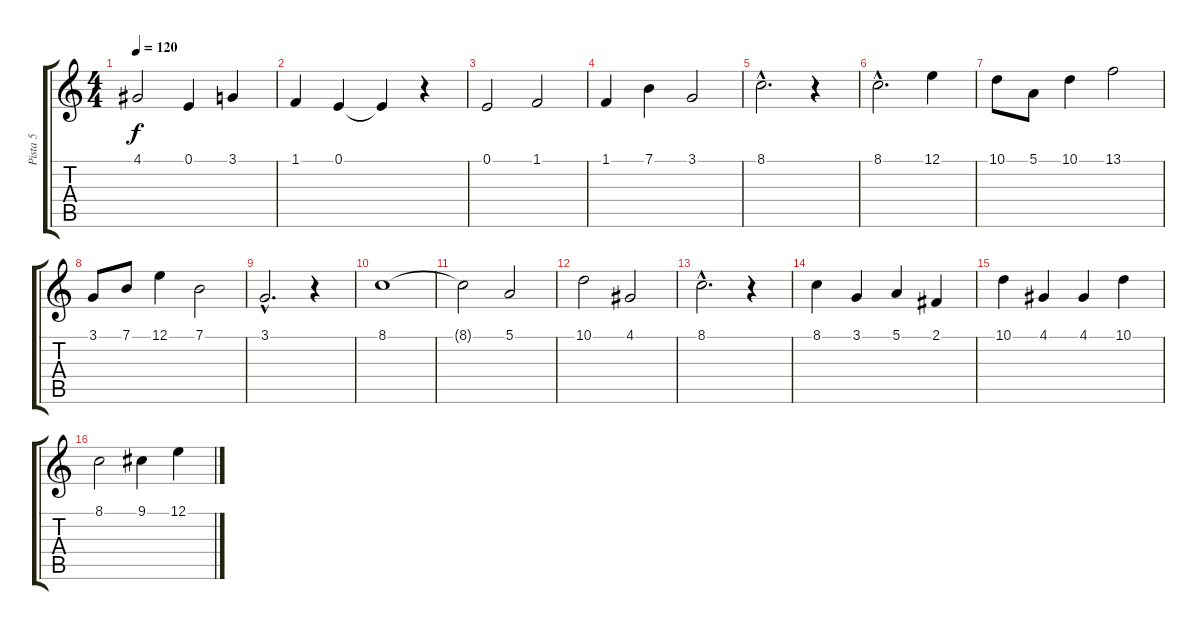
\track ("Pista 5" "Pista 5") {instrument flute}
\staff {score tabs}
\tuning (E4 B3 G3 D3 A2 E2) {hide}
\ts (4 4)
\tempo 120
\clef g2
\ks c
4.1.2{dy f} 0.1.4 3.1.4 |
1.1.4 0.1.4 0.1{t}.4 r.4 |
0.1.2 1.1.2 |
1.1.4 7.1.4 3.1.2 |
8.1{hac}.2{d} r.4 |
8.1{hac}.2{d} 12.1.4 |
10.1.8 5.1.8 10.1.4 13.1.2 |
3.1.8 7.1.8 12.1.4 7.1.2 |
3.1{hac}.2{d} r.4 |
8.1.1 |
8.1{t}.2 5.1.2 |
10.1.2 4.1.2 |
8.1{hac}.2{d} r.4 |
8.1.4 3.1.4 5.1.4 2.1.4 |
10.1.4 4.1.4 4.1.4 10.1.4 |
8.1.2 9.1.4 12.1.4
